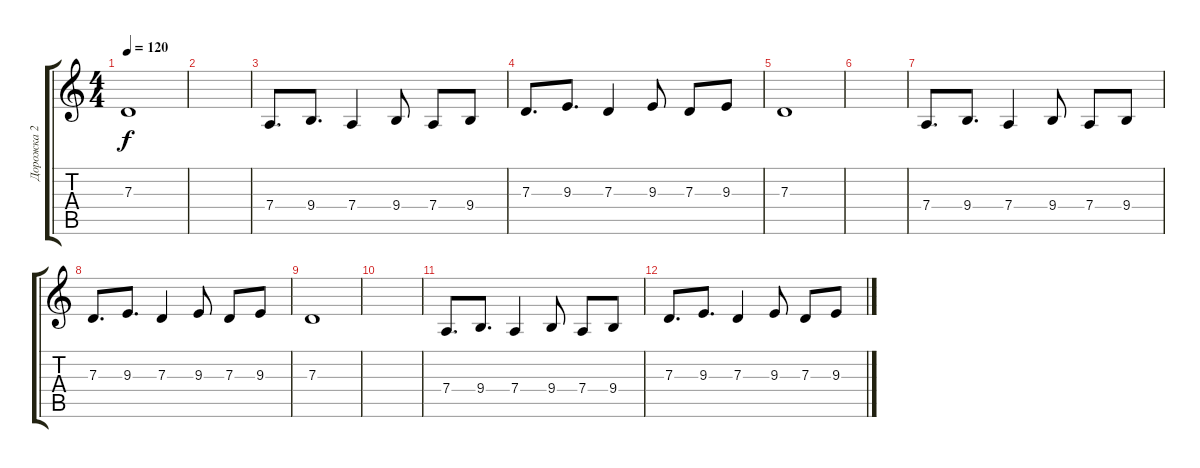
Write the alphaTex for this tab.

\track ("Дорожка 2" "Дорожка 2") {instrument tuba}
\staff {score tabs}
\tuning (E4 B3 G3 D3 A2 E2) {hide}
\ts (4 4)
\tempo 120
\clef g2
\ks c
7.3.1{dy f} |
|
7.4.8{d} 9.4.8{d} 7.4.4 9.4.8 7.4.8 9.4.8 |
7.3.8{d} 9.3.8{d} 7.3.4 9.3.8 7.3.8 9.3.8 |
7.3.1 |
|
7.4.8{d} 9.4.8{d} 7.4.4 9.4.8 7.4.8 9.4.8 |
7.3.8{d} 9.3.8{d} 7.3.4 9.3.8 7.3.8 9.3.8 |
7.3.1 |
|
7.4.8{d} 9.4.8{d} 7.4.4 9.4.8 7.4.8 9.4.8 |
7.3.8{d} 9.3.8{d} 7.3.4 9.3.8 7.3.8 9.3.8
